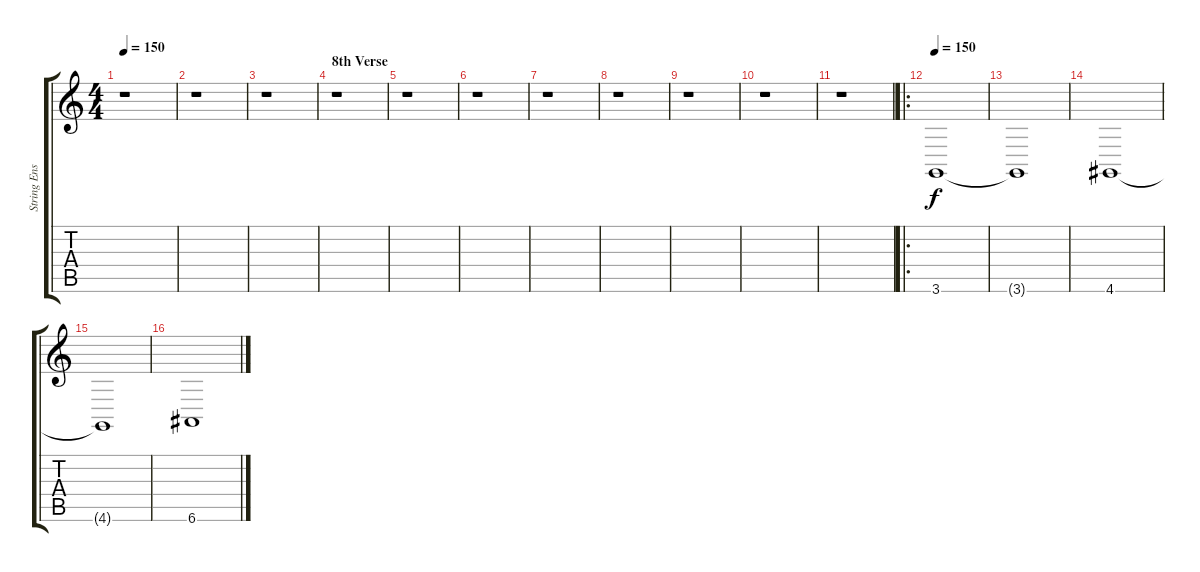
\track ("String Ensemble V" "String Ens") {instrument stringensemble1}
\staff {score tabs}
\tuning (E4 B3 G3 D3 A2 E2) {hide}
\ts (4 4)
\tempo 150
\clef g2
\ks c
r.1{dy f} |
r.1 |
r.1 |
\section ("" "8th Verse")
r.1 |
r.1 |
r.1 |
r.1 |
r.1 |
r.1 |
r.1 |
r.1 |
\ro
\tempo 150
3.6.1 |
3.6{t}.1 |
4.6.1 |
4.6{t}.1 |
6.6.1
